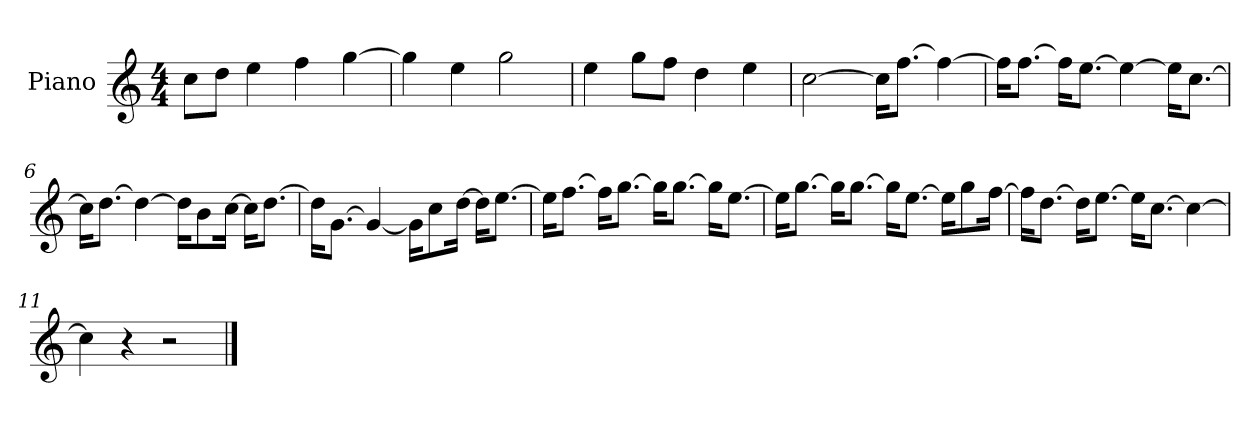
**kern
*part1
*staff1
*I"Piano
*I'P-no
*clefG2
*k[]
*M4/4
*MM90
=1
8cc\L
8dd\J
4ee\
4ff\
[4gg\
=2
4gg\]
4ee\
2gg\
=3
4ee\
8gg\L
8ff\J
4dd\
4ee\
=4
[2cc\
16cc\KL]
[8.ff\J
4ff\_
=5
16ff\KL]
[8.ff\J
16ff\KL]
[8.ee\J
4ee\_
16ee\KL]
[8.cc\J
=6
16cc\KL]
[8.dd\J
4dd\_
16dd\KL]
8b\
[16cc\Jk
16cc\KL]
[8.dd\J
!!LO:LB:g=z
=7
16dd\KL]
[8.g\J
4g/_
16g\KL]
8cc\
[16dd\Jk
16dd\KL]
[8.ee\J
=8
16ee\KL]
[8.ff\J
16ff\KL]
[8.gg\J
16gg\KL]
[8.gg\J
16gg\KL]
[8.ee\J
=9
16ee\KL]
[8.gg\J
16gg\KL]
[8.gg\J
16gg\KL]
[8.ee\J
16ee\KL]
8gg\
[16ff\Jk
=10
16ff\KL]
[8.dd\J
16dd\KL]
[8.ee\J
16ee\KL]
[8.cc\J
4cc\_
=11
4cc\]
4r
2r
==
*-
